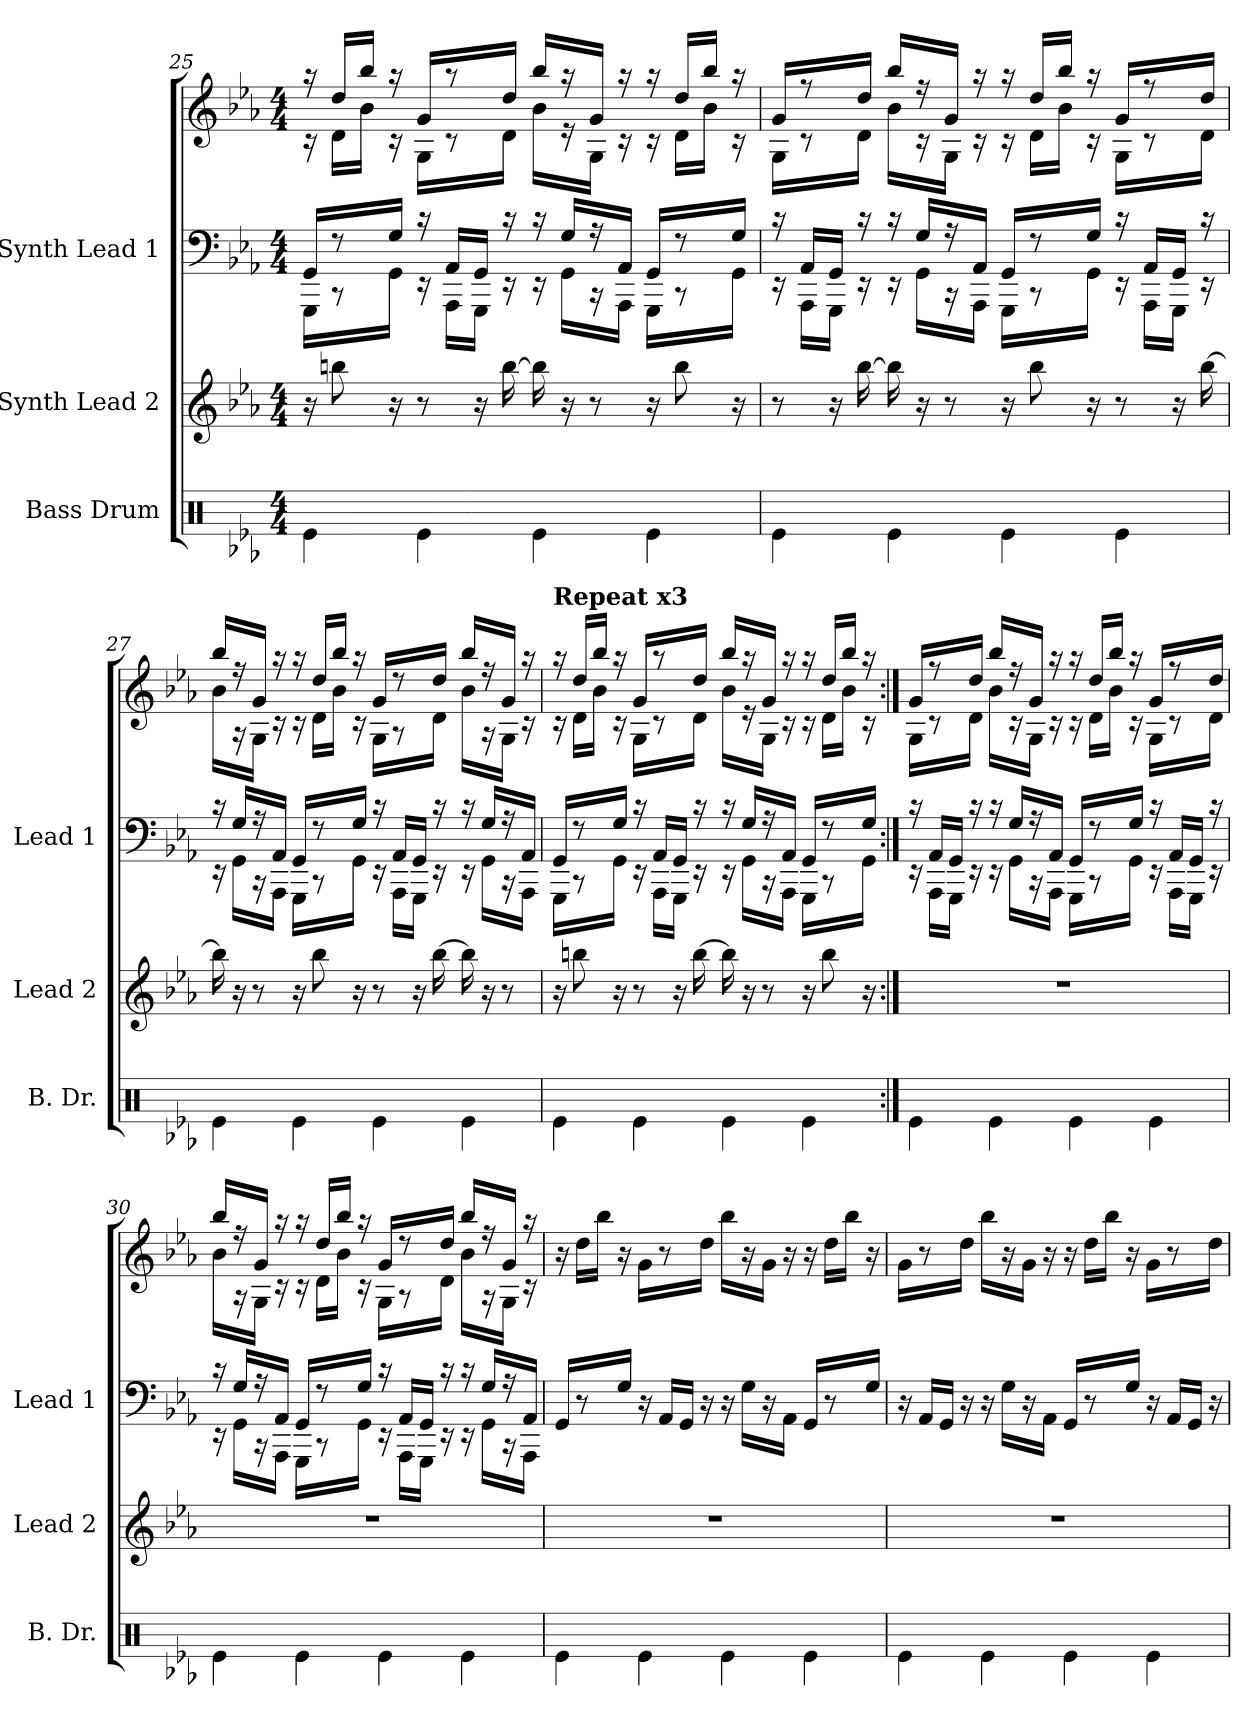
**kern	**kern	**kern	**kern
*part3	*part2	*part1	*part1
*staff4	*staff3	*staff2	*staff1
*I"Bass Drum	*I"Synth Lead 2	*I"Synth Lead 1	*
*I'B. Dr.	*I'Lead 2	*I'Lead 1	*
!!LO:LB:g=z
*clefX	*clefG2	*clefF4	*clefG2
*k[b-e-a-]	*k[b-e-a-]	*k[b-e-a-]	*k[b-e-a-]
*c:	*c:	*c:	*c:
*M4/4	*M4/4	*M4/4	*M4/4
=25	=25	=25	=25
*	*	*^	*^
4Re\	16r	16GG/KL	16GGG\KL	16raa	16rc
.	8bbn\	8r	8r	16dd/LL	16d\LL
.	.	.	.	16bb-/JJ	16b-\JJ
.	16r	16G/Jk	16GG\Jk	16raa	16rc
4Re\	8r	16rc	16rEE	16g/KL	16G\KL
.	.	16AA-/LL	16AAA-\LL	8r	8r
.	16r	16GG/JJ	16GGG\JJ	.	.
.	[16bb\	16rc	16rEE	16dd/Jk	16d\Jk
4Re\	16bb\]	16rc	16rEE	16bb-/KL	16b-\KL
.	16r	16G/KL	16GG\KL	16r	16r
.	8r	16r	16r	16g/Jk	16G\Jk
.	.	16AA-/Jk	16AAA-\Jk	16raa	16rc
4Re\	16r	16GG/KL	16GGG\KL	16raa	16rc
.	8bb\	8r	8r	16dd/LL	16d\LL
.	.	.	.	16bb-/JJ	16b-\JJ
.	16r	16G/Jk	16GG\Jk	16raa	16rc
=26	=26	=26	=26	=26	=26
4Re\	8r	16rc	16rEE	16g/KL	16G\KL
.	.	16AA-/LL	16AAA-\LL	8r	8r
.	16r	16GG/JJ	16GGG\JJ	.	.
.	[16bb-\	16rc	16rEE	16dd/Jk	16d\Jk
4Re\	16bb-\]	16rc	16rEE	16bb-/KL	16b-\KL
.	16r	16G/KL	16GG\KL	16r	16r
.	8r	16r	16r	16g/Jk	16G\Jk
.	.	16AA-/Jk	16AAA-\Jk	16raa	16rc
4Re\	16r	16GG/KL	16GGG\KL	16raa	16rc
.	8bb-\	8r	8r	16dd/LL	16d\LL
.	.	.	.	16bb-/JJ	16b-\JJ
.	16r	16G/Jk	16GG\Jk	16raa	16rc
4Re\	8r	16rc	16rEE	16g/KL	16G\KL
.	.	16AA-/LL	16AAA-\LL	8r	8r
.	16r	16GG/JJ	16GGG\JJ	.	.
.	[16bb-\	16rc	16rEE	16dd/Jk	16d\Jk
!!LO:LB:g=z	!!
=27	=27	=27	=27	=27	=27
4Re\	16bb-\]	16rc	16rEE	16bb-/KL	16b-\KL
.	16r	16G/KL	16GG\KL	16r	16r
.	8r	16r	16r	16g/Jk	16G\Jk
.	.	16AA-/Jk	16AAA-\Jk	16raa	16rc
4Re\	16r	16GG/KL	16GGG\KL	16raa	16rc
.	8bb-\	8r	8r	16dd/LL	16d\LL
.	.	.	.	16bb-/JJ	16b-\JJ
.	16r	16G/Jk	16GG\Jk	16raa	16rc
4Re\	8r	16rc	16rEE	16g/KL	16G\KL
.	.	16AA-/LL	16AAA-\LL	8r	8r
.	16r	16GG/JJ	16GGG\JJ	.	.
.	[16bb-\	16rc	16rEE	16dd/Jk	16d\Jk
4Re\	16bb-\]	16rc	16rEE	16bb-/KL	16b-\KL
.	16r	16G/KL	16GG\KL	16r	16r
.	8r	16r	16r	16g/Jk	16G\Jk
.	.	16AA-/Jk	16AAA-\Jk	16raa	16rc
=28	=28	=28	=28	=28	=28
!	!	!	!	!LO:TX:a:B:t=Repeat x3	!
4Re\	16r	16GG/KL	16GGG\KL	16raa	16rc
.	8bbn\	8r	8r	16dd/LL	16d\LL
.	.	.	.	16bb-/JJ	16b-\JJ
.	16r	16G/Jk	16GG\Jk	16raa	16rc
4Re\	8r	16rc	16rEE	16g/KL	16G\KL
.	.	16AA-/LL	16AAA-\LL	8r	8r
.	16r	16GG/JJ	16GGG\JJ	.	.
.	[16bb\	16rc	16rEE	16dd/Jk	16d\Jk
4Re\	16bb\]	16rc	16rEE	16bb-/KL	16b-\KL
.	16r	16G/KL	16GG\KL	16r	16r
.	8r	16r	16r	16g/Jk	16G\Jk
.	.	16AA-/Jk	16AAA-\Jk	16raa	16rc
4Re\	16r	16GG/KL	16GGG\KL	16raa	16rc
.	8bb\	8r	8r	16dd/LL	16d\LL
.	.	.	.	16bb-/JJ	16b-\JJ
.	16r	16G/Jk	16GG\Jk	16raa	16rc
!!LO:PB:g=z	!!
=29:|!	=29:|!	=29:|!	=29:|!	=29:|!	=29:|!
4Re\	1r	16rc	16rEE	16g/KL	16G\KL
.	.	16AA-/LL	16AAA-\LL	8r	8r
.	.	16GG/JJ	16GGG\JJ	.	.
.	.	16rc	16rEE	16dd/Jk	16d\Jk
4Re\	.	16rc	16rEE	16bb-/KL	16b-\KL
.	.	16G/KL	16GG\KL	16r	16r
.	.	16r	16r	16g/Jk	16G\Jk
.	.	16AA-/Jk	16AAA-\Jk	16raa	16rc
4Re\	.	16GG/KL	16GGG\KL	16raa	16rc
.	.	8r	8r	16dd/LL	16d\LL
.	.	.	.	16bb-/JJ	16b-\JJ
.	.	16G/Jk	16GG\Jk	16raa	16rc
4Re\	.	16rc	16rEE	16g/KL	16G\KL
.	.	16AA-/LL	16AAA-\LL	8r	8r
.	.	16GG/JJ	16GGG\JJ	.	.
.	.	16rc	16rEE	16dd/Jk	16d\Jk
=30	=30	=30	=30	=30	=30
4Re\	1r	16rc	16rEE	16bb-/KL	16b-\KL
.	.	16G/KL	16GG\KL	16r	16r
.	.	16r	16r	16g/Jk	16G\Jk
.	.	16AA-/Jk	16AAA-\Jk	16raa	16rc
4Re\	.	16GG/KL	16GGG\KL	16raa	16rc
.	.	8r	8r	16dd/LL	16d\LL
.	.	.	.	16bb-/JJ	16b-\JJ
.	.	16G/Jk	16GG\Jk	16raa	16rc
4Re\	.	16rc	16rEE	16g/KL	16G\KL
.	.	16AA-/LL	16AAA-\LL	8r	8r
.	.	16GG/JJ	16GGG\JJ	.	.
.	.	16rc	16rEE	16dd/Jk	16d\Jk
4Re\	.	16rc	16rEE	16bb-/KL	16b-\KL
.	.	16G/KL	16GG\KL	16r	16r
.	.	16r	16r	16g/Jk	16G\Jk
.	.	16AA-/Jk	16AAA-\Jk	16raa	16rc
*	*	*v	*v	*	*
*	*	*	*v	*v
=31	=31	=31	=31
4Re\	1r	16GG/KL	16r
.	.	8r	16dd\LL
.	.	.	16bb-\JJ
.	.	16G/Jk	16r
4Re\	.	16r	16g\KL
.	.	16AA-/LL	8r
.	.	16GG/JJ	.
.	.	16r	16dd\Jk
4Re\	.	16r	16bb-\KL
.	.	16G\KL	16r
.	.	16r	16g\Jk
.	.	16AA-\Jk	16r
4Re\	.	16GG/KL	16r
.	.	8r	16dd\LL
.	.	.	16bb-\JJ
.	.	16G/Jk	16r
!!LO:LB:g=z
=32	=32	=32	=32
4Re\	1r	16r	16g\KL
.	.	16AA-/LL	8r
.	.	16GG/JJ	.
.	.	16r	16dd\Jk
4Re\	.	16r	16bb-\KL
.	.	16G\KL	16r
.	.	16r	16g\Jk
.	.	16AA-\Jk	16r
4Re\	.	16GG/KL	16r
.	.	8r	16dd\LL
.	.	.	16bb-\JJ
.	.	16G/Jk	16r
4Re\	.	16r	16g\KL
.	.	16AA-/LL	8r
.	.	16GG/JJ	.
.	.	16r	16dd\Jk
=	=	=	=
*-	*-	*-	*-
